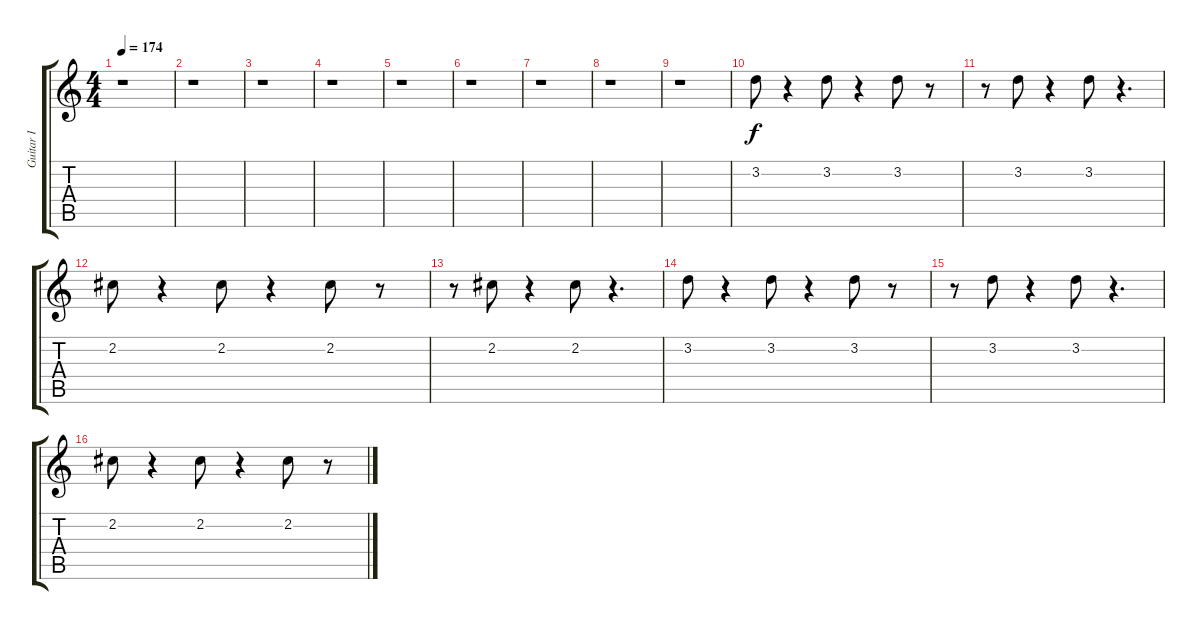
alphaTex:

\track ("Guitar I" "Guitar I") {instrument electricguitarclean}
\staff {score tabs}
\tuning (E4 B3 G3 D3 A2 E2) {hide}
\ts (4 4)
\tempo 174
\clef g2
\ks c
r.1{dy f} |
r.1 |
r.1 |
r.1 |
r.1 |
r.1 |
r.1 |
r.1 |
r.1 |
3.2.8 r.4 3.2.8 r.4 3.2.8 r.8 |
r.8 3.2.8 r.4 3.2.8 r.4{d} |
2.2.8 r.4 2.2.8 r.4 2.2.8 r.8 |
r.8 2.2.8 r.4 2.2.8 r.4{d} |
3.2.8 r.4 3.2.8 r.4 3.2.8 r.8 |
r.8 3.2.8 r.4 3.2.8 r.4{d} |
2.2.8 r.4 2.2.8 r.4 2.2.8 r.8
